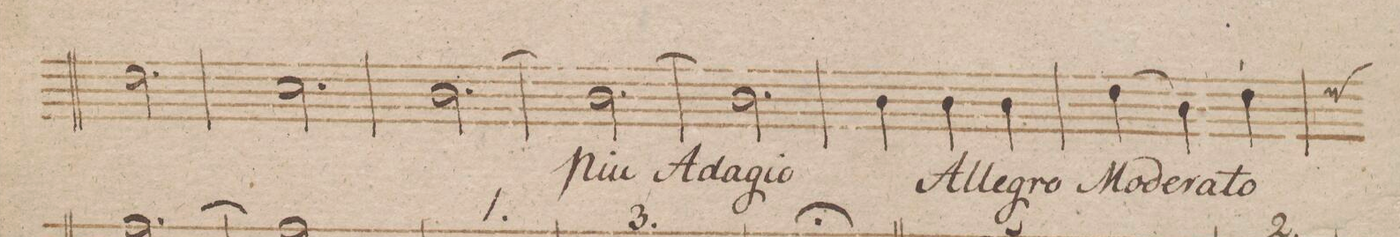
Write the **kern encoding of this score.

**kern	**dynam
*I"Fagotto 1mo	*
*clefF4	*
*k[b-]	*
*met(c|)	*
*M3/4	*
2.F\	.
=206	=206
2.E\	.
=207	=207
[2.D\	.
=208	=208
2.D\_	.
=209	=209
2.D\]	.
=210	=210
4D\	.
4D\	.
4D\	.
=211	=211
(4F\	.
4D\)	.
4F|\	.
*custos:G	*
=212	=212
*-	*-
